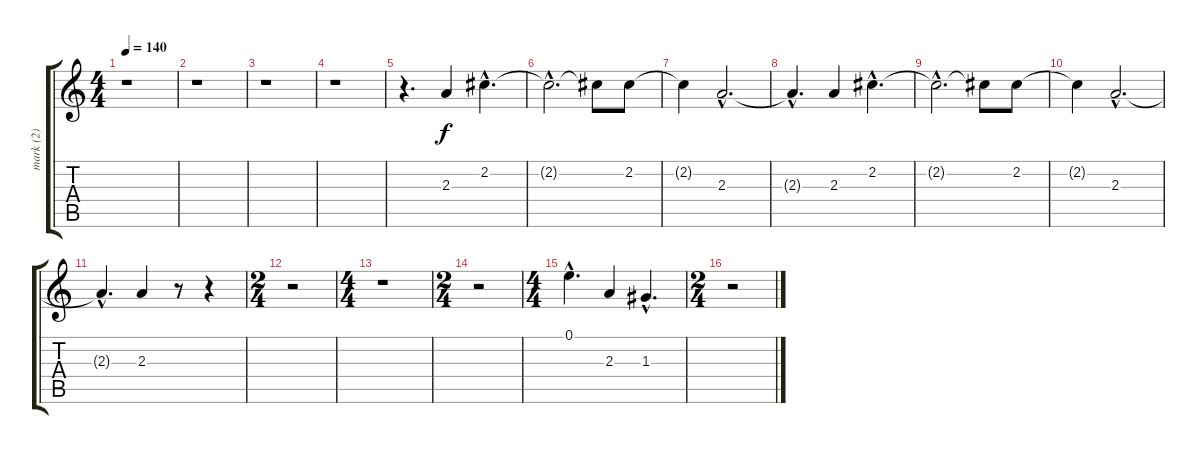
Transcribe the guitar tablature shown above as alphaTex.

\track ("mark (2)" "mark (2)") {instrument distortionguitar}
\staff {score tabs}
\tuning (E4 B3 G3 D3 A2 D2) {hide}
\ts (4 4)
\tempo 140
\clef g2
\ks c
r.1{dy f} |
r.1 |
r.1 |
r.1 |
r.4{d} 2.3.4 2.2{hac}.4{d} |
2.2{hac t}.2{d} 2.2{t}.8 2.2.8 |
2.2{t}.4 2.3{hac}.2{d} |
2.3{hac t}.4{d} 2.3.4 2.2{hac}.4{d} |
2.2{hac t}.2{d} 2.2{t}.8 2.2.8 |
2.2{t}.4 2.3{hac}.2{d} |
2.3{hac t}.4{d} 2.3.4 r.8 r.4 |
\ts (2 4)
r.2 |
\ts (4 4)
r.1 |
\ts (2 4)
r.2 |
\ts (4 4)
0.1{hac}.4{d volume 13} 2.3.4 1.3{hac}.4{d} |
\ts (2 4)
r.2
